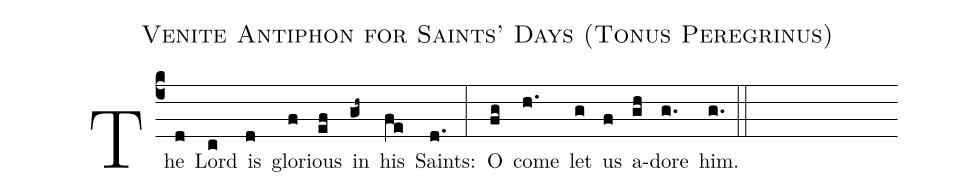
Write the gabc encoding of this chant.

name: Venite Antiphon for Saints' Days (Tonus Peregrinus);
%%
(c4)
The(d) Lord(c) is(d) glor(f)ious(ef) in(gh~) his(fe) Saints:(d.) (:)
O(fg) come(h.) let(g) us(f) a-(gh)dore(g.) him.(g.) (::)
